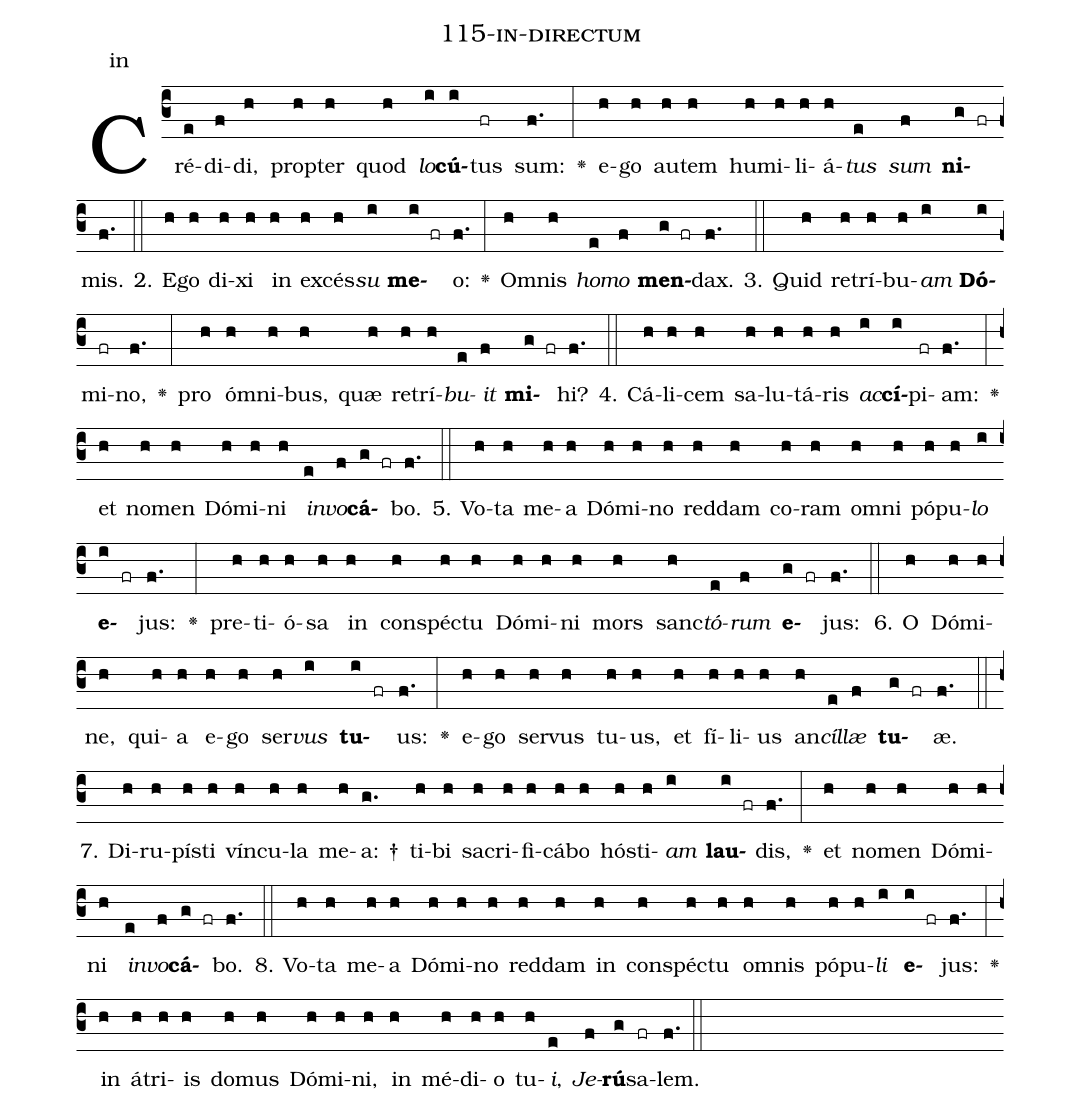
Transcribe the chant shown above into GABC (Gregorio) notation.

name: 115-in-directum;
annotation: in;
%%
(c3)Cré(e)di(f)di,(h) prop(h)ter(h) quod(h) <i>lo</i>(i)<b>cú</b>(i)tus(fr) sum:(f.) <v>\greheightstar</v>(:) e(h)go(h) au(h)tem(h) hu(h)mi(h)li(h)á(h)<i>tus</i>(e) <i>sum</i>(f) <b>ni</b>(g fr)mis.(f.) (::)
2. E(h)go(h) di(h)xi(h) in(h) ex(h)cés(h)<i>su</i>(i) <b>me</b>(i fr)o:(f.) <v>\greheightstar</v>(:) Om(h)nis(h) <i>ho</i>(e)<i>mo</i>(f) <b>men</b>(g fr)dax.(f.) (::)
3. Quid(h) re(h)trí(h)bu(h)<i>am</i>(i) <b>Dó</b>(i)mi(fr)no,(f.) <v>\greheightstar</v>(:) pro(h) óm(h)ni(h)bus,(h) quæ(h) re(h)trí(h)<i>bu</i>(e)<i>it</i>(f) <b>mi</b>(g fr)hi?(f.) (::)
4. Cá(h)li(h)cem(h) sa(h)lu(h)tá(h)ris(h) <i>ac</i>(i)<b>cí</b>(i)pi(fr)am:(f.) <v>\greheightstar</v>(:) et(h) no(h)men(h) Dó(h)mi(h)ni(h) <i>in</i>(e)<i>vo</i>(f)<b>cá</b>(g fr)bo.(f.) (::)
5. Vo(h)ta(h) me(h)a(h) Dó(h)mi(h)no(h) red(h)dam(h) co(h)ram(h) om(h)ni(h) pó(h)pu(h)<i>lo</i>(i) <b>e</b>(i fr)jus:(f.) <v>\greheightstar</v>(:) pre(h)ti(h)ó(h)sa(h) in(h) con(h)spéc(h)tu(h) Dó(h)mi(h)ni(h) mors(h) sanc(h)<i>tó</i>(e)<i>rum</i>(f) <b>e</b>(g fr)jus:(f.) (::)
6. O(h) Dó(h)mi(h)ne,(h) qui(h)a(h) e(h)go(h) ser(h)<i>vus</i>(i) <b>tu</b>(i fr)us:(f.) <v>\greheightstar</v>(:) e(h)go(h) ser(h)vus(h) tu(h)us,(h) et(h) fí(h)li(h)us(h) an(h)<i>cíl</i>(e)<i>læ</i>(f) <b>tu</b>(g fr)æ.(f.) (::)
7. Di(h)ru(h)pís(h)ti(h) vín(h)cu(h)la(h) me(h)a: †(g.) ti(h)bi(h) sa(h)cri(h)fi(h)cá(h)bo(h) hós(h)ti(h)<i>am</i>(i) <b>lau</b>(i fr)dis,(f.) <v>\greheightstar</v>(:) et(h) no(h)men(h) Dó(h)mi(h)ni(h) <i>in</i>(e)<i>vo</i>(f)<b>cá</b>(g fr)bo.(f.) (::)
8. Vo(h)ta(h) me(h)a(h) Dó(h)mi(h)no(h) red(h)dam(h) in(h) con(h)spéc(h)tu(h) om(h)nis(h) pó(h)pu(h)<i>li</i>(i) <b>e</b>(i fr)jus:(f.) <v>\greheightstar</v>(:) in(h) á(h)tri(h)is(h) do(h)mus(h) Dó(h)mi(h)ni,(h) in(h) mé(h)di(h)o(h) tu(h)<i>i</i>,(e) <i>Je</i>(f)<b>rú</b>(g)sa(fr)lem.(f.) (::)
